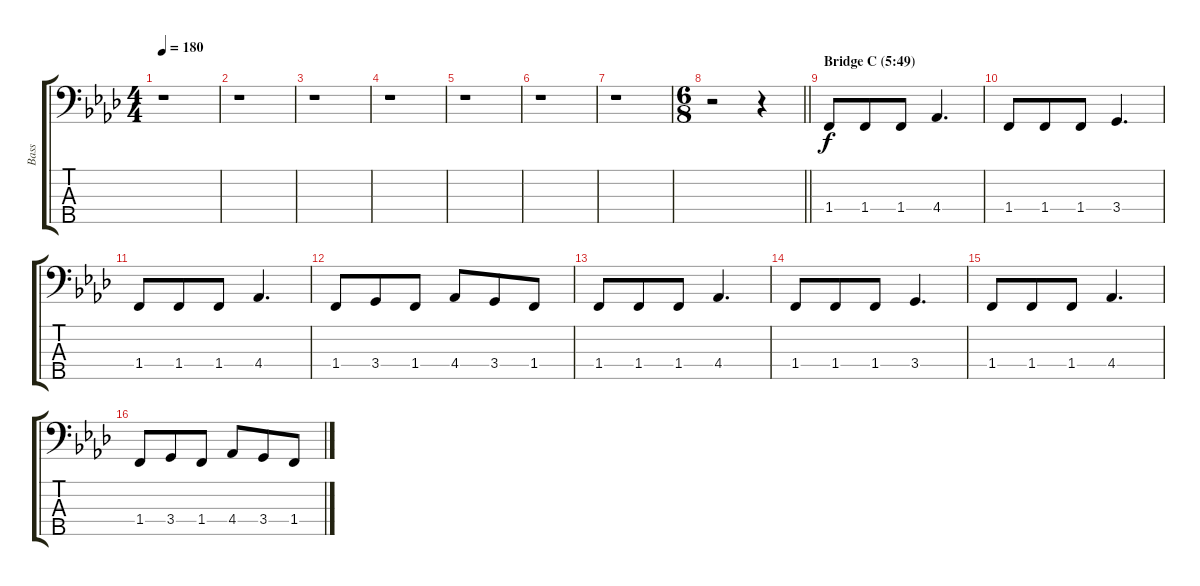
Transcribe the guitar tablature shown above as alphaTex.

\track ("Bass" "Bass") {instrument electricbassfinger}
\staff {score tabs}
\tuning (G2 D2 A1 E1 B0) {hide}
\ts (4 4)
\tempo 180
\clef f4
\ks fminor
r.1{dy f} |
r.1 |
r.1 |
r.1 |
r.1 |
r.1 |
r.1 |
\ts (6 8)
\barLineRight lightlight
r.2 r.4 |
\section ("" "Bridge C (5:49)")
1.4.8{volume 14} 1.4.8 1.4.8 4.4.4{d} |
1.4.8 1.4.8 1.4.8 3.4.4{d} |
1.4.8 1.4.8 1.4.8 4.4.4{d} |
1.4.8 3.4.8 1.4.8 4.4.8 3.4.8 1.4.8 |
1.4.8 1.4.8 1.4.8 4.4.4{d} |
1.4.8 1.4.8 1.4.8 3.4.4{d} |
1.4.8 1.4.8 1.4.8 4.4.4{d} |
1.4.8 3.4.8 1.4.8 4.4.8 3.4.8 1.4.8
